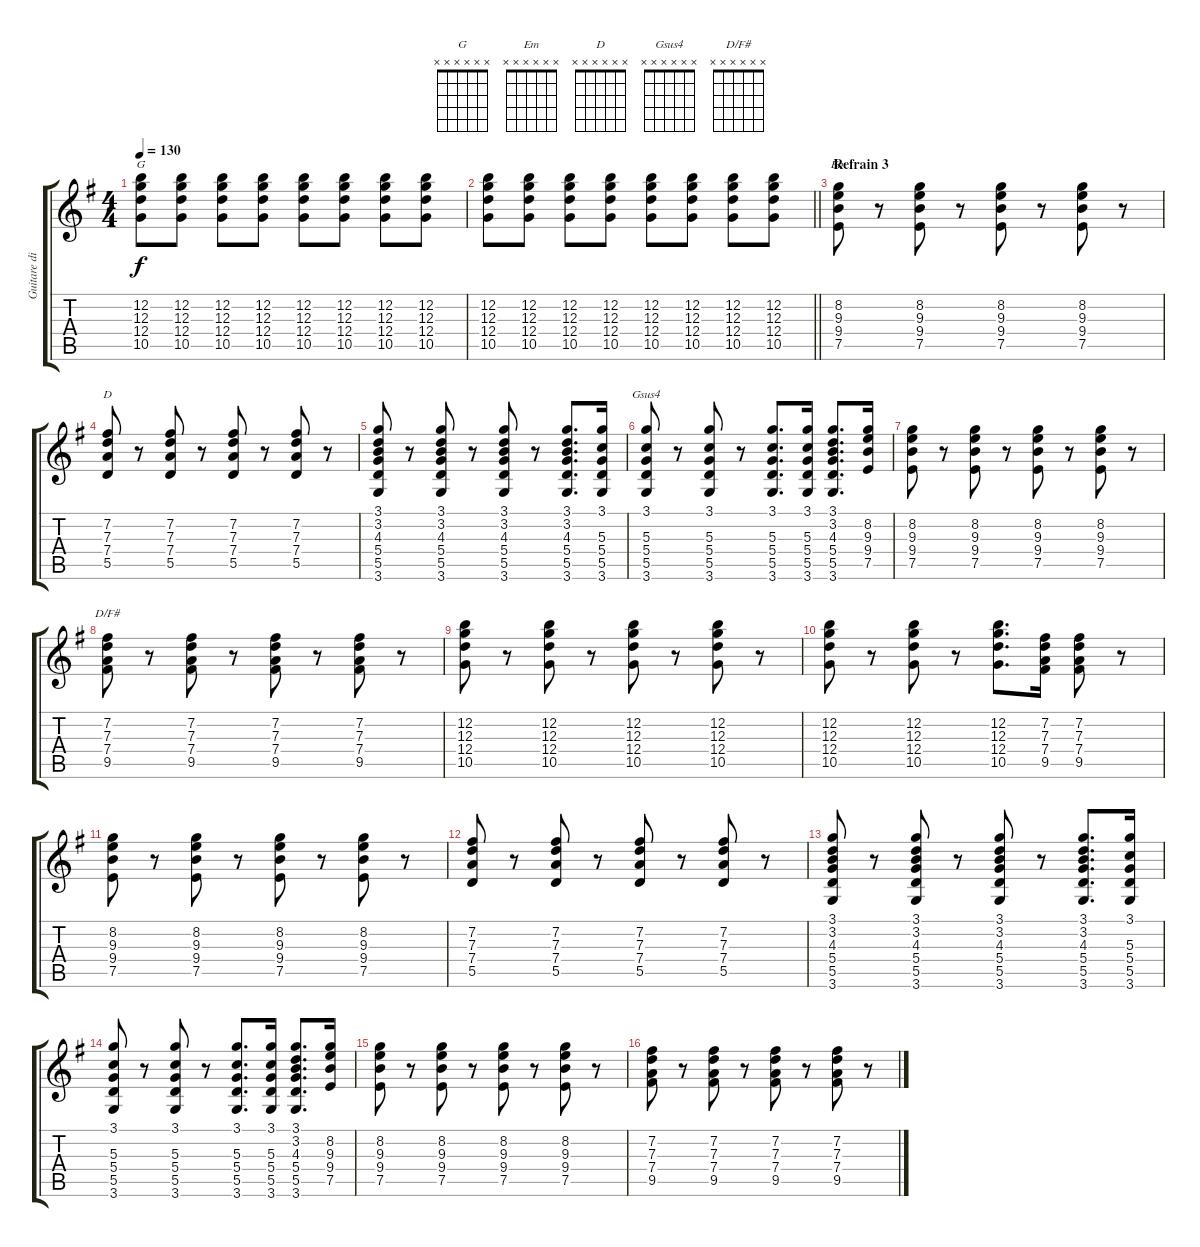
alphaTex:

\track ("Guitare disto" "Guitare di") {instrument distortionguitar}
\staff {score tabs}
\tuning (E4 B3 G3 D3 A2 E2) {hide}
\chord ("G" x x x x x x)
\chord ("Em" x x x x x x)
\chord ("D" x x x x x x)
\chord ("Gsus4" x x x x x x)
\chord ("D/F#" x x x x x x)
\ts (4 4)
\tempo 130
\clef g2
\ks g
(12.2 12.3 12.4 10.5).8{ch "G" dy f} (12.2 12.3 12.4 10.5).8 (12.2 12.3 12.4 10.5).8 (12.2 12.3 12.4 10.5).8 (12.2 12.3 12.4 10.5).8 (12.2 12.3 12.4 10.5).8 (12.2 12.3 12.4 10.5).8 (12.2 12.3 12.4 10.5).8 |
\barLineRight lightlight
(12.2 12.3 12.4 10.5).8 (12.2 12.3 12.4 10.5).8 (12.2 12.3 12.4 10.5).8 (12.2 12.3 12.4 10.5).8 (12.2 12.3 12.4 10.5).8 (12.2 12.3 12.4 10.5).8 (12.2 12.3 12.4 10.5).8 (12.2 12.3 12.4 10.5).8 |
\section ("" "Refrain 3")
(8.2 9.3 9.4 7.5).8{ch "Em"} r.8 (8.2 9.3 9.4 7.5).8 r.8 (8.2 9.3 9.4 7.5).8 r.8 (8.2 9.3 9.4 7.5).8 r.8 |
(7.2 7.3 7.4 5.5).8{ch "D"} r.8 (7.2 7.3 7.4 5.5).8 r.8 (7.2 7.3 7.4 5.5).8 r.8 (7.2 7.3 7.4 5.5).8 r.8 |
(3.1 3.2 4.3 5.4 5.5 3.6).8 r.8 (3.1 3.2 4.3 5.4 5.5 3.6).8 r.8 (3.1 3.2 4.3 5.4 5.5 3.6).8 r.8 (3.1 3.2 4.3 5.4 5.5 3.6).8{d} (3.1 5.3 5.4 5.5 3.6).16 |
(3.1 5.3 5.4 5.5 3.6).8{ch "Gsus4"} r.8 (3.1 5.3 5.4 5.5 3.6).8 r.8 (3.1 5.3 5.4 5.5 3.6).8{d} (3.1 5.3 5.4 5.5 3.6).16 (3.1 3.2 4.3 5.4 5.5 3.6).8{d} (8.2 9.3 9.4 7.5).16 |
(8.2 9.3 9.4 7.5).8 r.8 (8.2 9.3 9.4 7.5).8 r.8 (8.2 9.3 9.4 7.5).8 r.8 (8.2 9.3 9.4 7.5).8 r.8 |
(7.2 7.3 7.4 9.5).8{ch "D/F#"} r.8 (7.2 7.3 7.4 9.5).8 r.8 (7.2 7.3 7.4 9.5).8 r.8 (7.2 7.3 7.4 9.5).8 r.8 |
(12.2 12.3 12.4 10.5).8 r.8 (12.2 12.3 12.4 10.5).8 r.8 (12.2 12.3 12.4 10.5).8 r.8 (12.2 12.3 12.4 10.5).8 r.8 |
(12.2 12.3 12.4 10.5).8 r.8 (12.2 12.3 12.4 10.5).8 r.8 (12.2 12.3 12.4 10.5).8{d} (7.2 7.3 7.4 9.5).16 (7.2 7.3 7.4 9.5).8 r.8 |
(8.2 9.3 9.4 7.5).8 r.8 (8.2 9.3 9.4 7.5).8 r.8 (8.2 9.3 9.4 7.5).8 r.8 (8.2 9.3 9.4 7.5).8 r.8 |
(7.2 7.3 7.4 5.5).8 r.8 (7.2 7.3 7.4 5.5).8 r.8 (7.2 7.3 7.4 5.5).8 r.8 (7.2 7.3 7.4 5.5).8 r.8 |
(3.1 3.2 4.3 5.4 5.5 3.6).8 r.8 (3.1 3.2 4.3 5.4 5.5 3.6).8 r.8 (3.1 3.2 4.3 5.4 5.5 3.6).8 r.8 (3.1 3.2 4.3 5.4 5.5 3.6).8{d} (3.1 5.3 5.4 5.5 3.6).16 |
(3.1 5.3 5.4 5.5 3.6).8 r.8 (3.1 5.3 5.4 5.5 3.6).8 r.8 (3.1 5.3 5.4 5.5 3.6).8{d} (3.1 5.3 5.4 5.5 3.6).16 (3.1 3.2 4.3 5.4 5.5 3.6).8{d} (8.2 9.3 9.4 7.5).16 |
(8.2 9.3 9.4 7.5).8 r.8 (8.2 9.3 9.4 7.5).8 r.8 (8.2 9.3 9.4 7.5).8 r.8 (8.2 9.3 9.4 7.5).8 r.8 |
(7.2 7.3 7.4 9.5).8 r.8 (7.2 7.3 7.4 9.5).8 r.8 (7.2 7.3 7.4 9.5).8 r.8 (7.2 7.3 7.4 9.5).8 r.8
